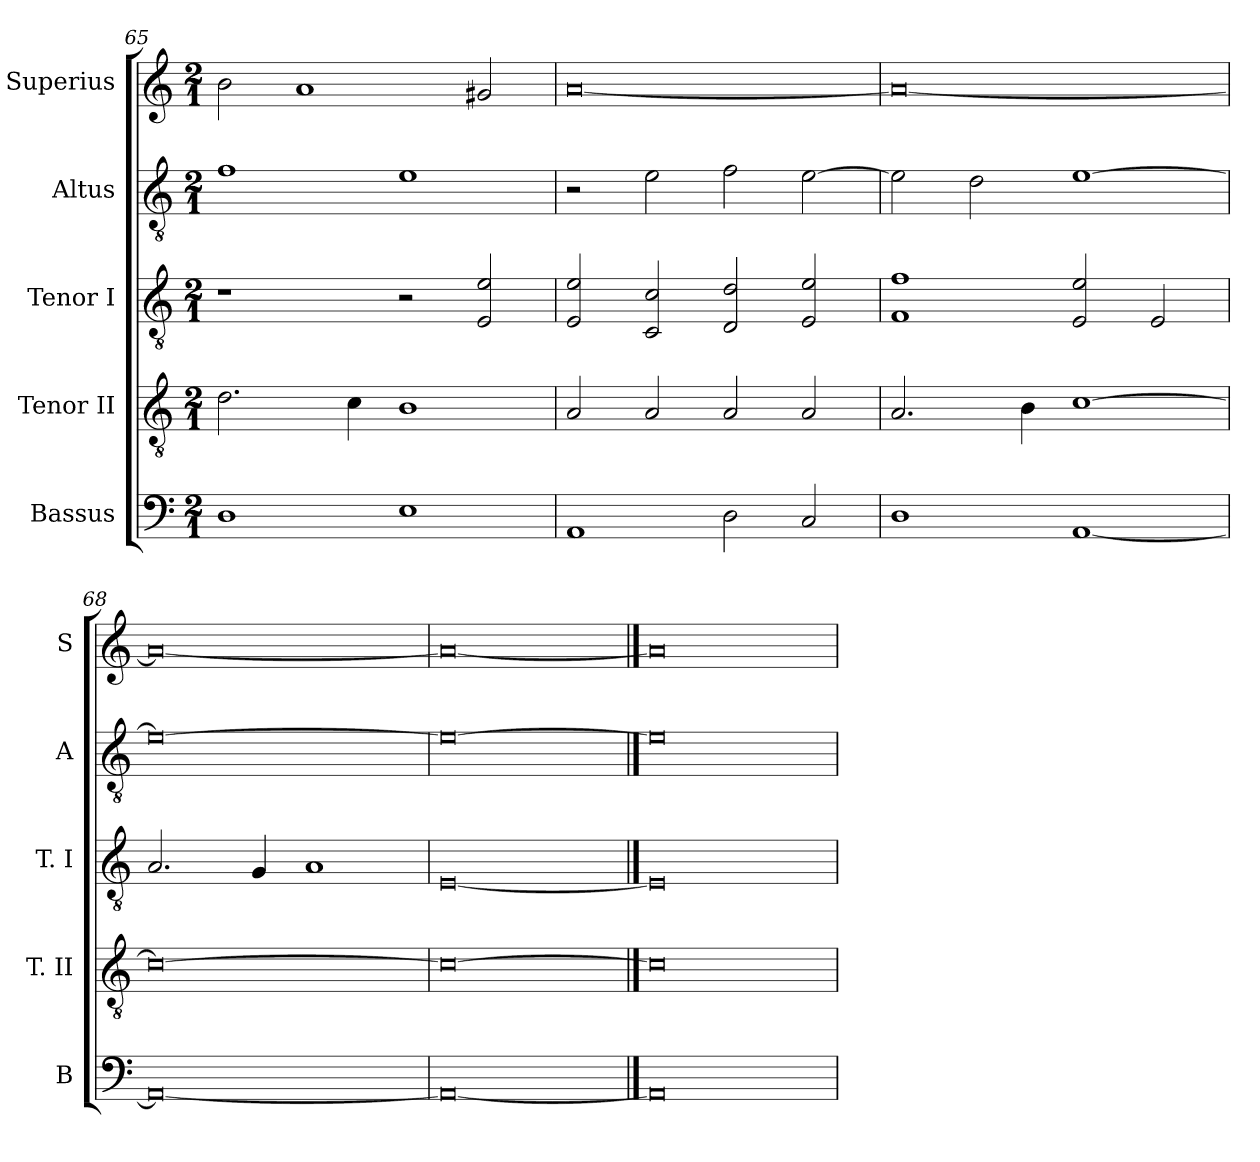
**kern	**kern	**kern	**kern	**kern
*part5	*part4	*part3	*part2	*part1
*staff5	*staff4	*staff3	*staff2	*staff1
*I"Bassus	*I"Tenor II	*I"Tenor I	*I"Altus	*I"Superius
*I'B	*I'T. II	*I'T. I	*I'A	*I'S
*clefF4	*clefGv2	*clefGv2	*clefGv2	*clefG2
*k[]	*k[]	*k[]	*k[]	*k[]
*C:	*C:	*C:	*C:	*C:
*M2/1	*M2/1	*M2/1	*M2/1	*M2/1
=65	=65	=65	=65	=65
1D	2.d	1r	1f	2b
.	.	.	.	1a
.	4c	.	.	.
1E	1B	2r	1e	.
.	.	2E 2e	.	2g#X
=66	=66	=66	=66	=66
1AA	2A	2E 2e	2r	[0a
.	2A	2C 2c	2e	.
2D	2A	2D 2d	2f	.
2C	2A	2E 2e	[2e	.
=67	=67	=67	=67	=67
1D	2.A	1F 1f	2e]	0a_
.	.	.	2d	.
.	4B	.	.	.
[1AA	[1c	2E 2e	[1e	.
.	.	2E	.	.
=68	=68	=68	=68	=68
0AA_	0c_	2.A	0e_	0a_
.	.	4G	.	.
.	.	1A	.	.
=69	=69	=69	=69	=69
0AA_	0c_	[0E	0e_	0a_
==70	==70	==70	==70	==70
0AA]	0c]	0E]	0e]	0a]
=	=	=	=	=
*-	*-	*-	*-	*-
